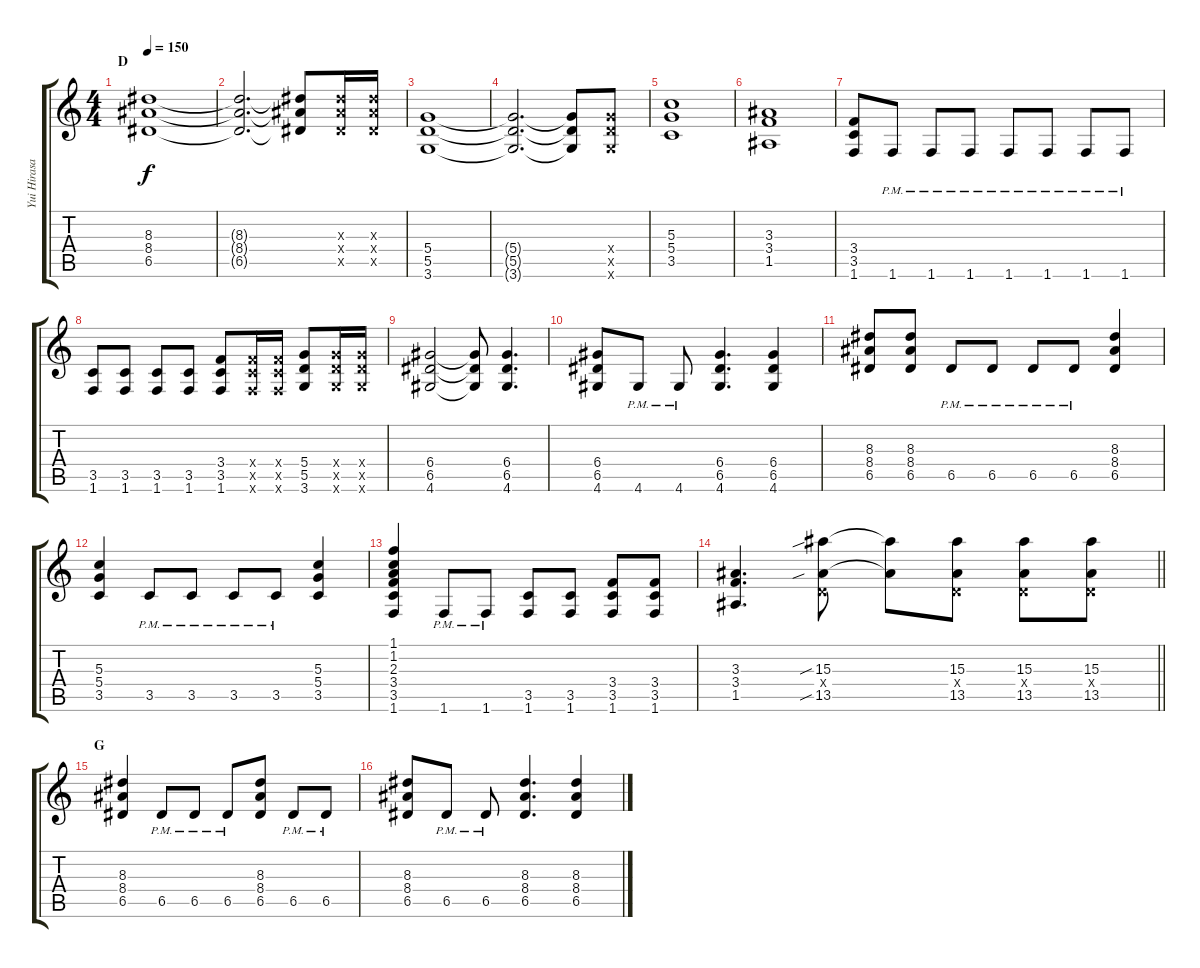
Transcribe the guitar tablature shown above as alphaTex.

\track ("Yui Hirasawa" "Yui Hirasa") {instrument distortionguitar}
\staff {score tabs}
\tuning (E4 B3 G3 D3 A2 E2) {hide}
\ts (4 4)
\section ("" "D")
\tempo 150
\clef g2
\ks c
(8.3 8.4 6.5).1{dy f} |
(8.3{t} 8.4{t} 6.5{t}).2{d} (8.3{t} 8.4{t} 6.5{t}).8 (8.3{x} 8.4{x} 6.5{x}).16 (8.3{x} 8.4{x} 6.5{x}).16 |
(5.4 5.5 3.6).1 |
(5.4{t} 5.5{t} 3.6{t}).2{d} (5.4{t} 5.5{t} 3.6{t}).8 (5.4{x} 5.5{x} 3.6{x}).8 |
(5.3 5.4 3.5).1 |
(3.3 3.4 1.5).1 |
(3.4 3.5 1.6).8 1.6{pm}.8 1.6{pm}.8 1.6{pm}.8 1.6{pm}.8 1.6{pm}.8 1.6{pm}.8 1.6{pm}.8 |
(3.5 1.6).8 (3.5 1.6).8 (3.5 1.6).8 (3.5 1.6).8 (3.4 3.5 1.6).8 (3.4{x} 3.5{x} 1.6{x}).16 (3.4{x} 3.5{x} 1.6{x}).16 (5.4 5.5 3.6).8 (5.4{x} 5.5{x} 3.6{x}).16 (5.4{x} 5.5{x} 3.6{x}).16 |
(6.4 6.5 4.6).2 (6.4{t} 6.5{t} 4.6{t}).8 (6.4 6.5 4.6).4{d} |
(6.4 6.5 4.6).8 4.6{pm}.8 4.6{pm}.8 (6.4 6.5 4.6).4{d} (6.4 6.5 4.6).4 |
(8.3 8.4 6.5).8 (8.3 8.4 6.5).8 6.5{pm}.8 6.5{pm}.8 6.5{pm}.8 6.5{pm}.8 (8.3 8.4 6.5).4 |
(5.3 5.4 3.5).4 3.5{pm}.8 3.5{pm}.8 3.5{pm}.8 3.5{pm}.8 (5.3 5.4 3.5).4 |
(1.1 1.2 2.3 3.4 3.5 1.6).4 1.6{pm}.8 1.6{pm}.8 (3.5 1.6).8 (3.5 1.6).8 (3.4 3.5 1.6).8 (3.4 3.5 1.6).8 |
\barLineRight lightlight
(3.3 3.4 1.5).4{d} (15.3{sib} 0.4{x} 13.5{sib}).8 (15.3{t} 13.5{t}).8 (15.3 0.4{x} 13.5).8 (15.3 0.4{x} 13.5).8 (15.3 0.4{x} 13.5).8 |
\section ("" "G")
(8.3 8.4 6.5).4 6.5{pm}.8 6.5{pm}.8 6.5{pm}.8 (8.3 8.4 6.5).8 6.5{pm}.8 6.5{pm}.8 |
(8.3 8.4 6.5).8 6.5{pm}.8 6.5{pm}.8 (8.3 8.4 6.5).4{d} (8.3 8.4 6.5).4
